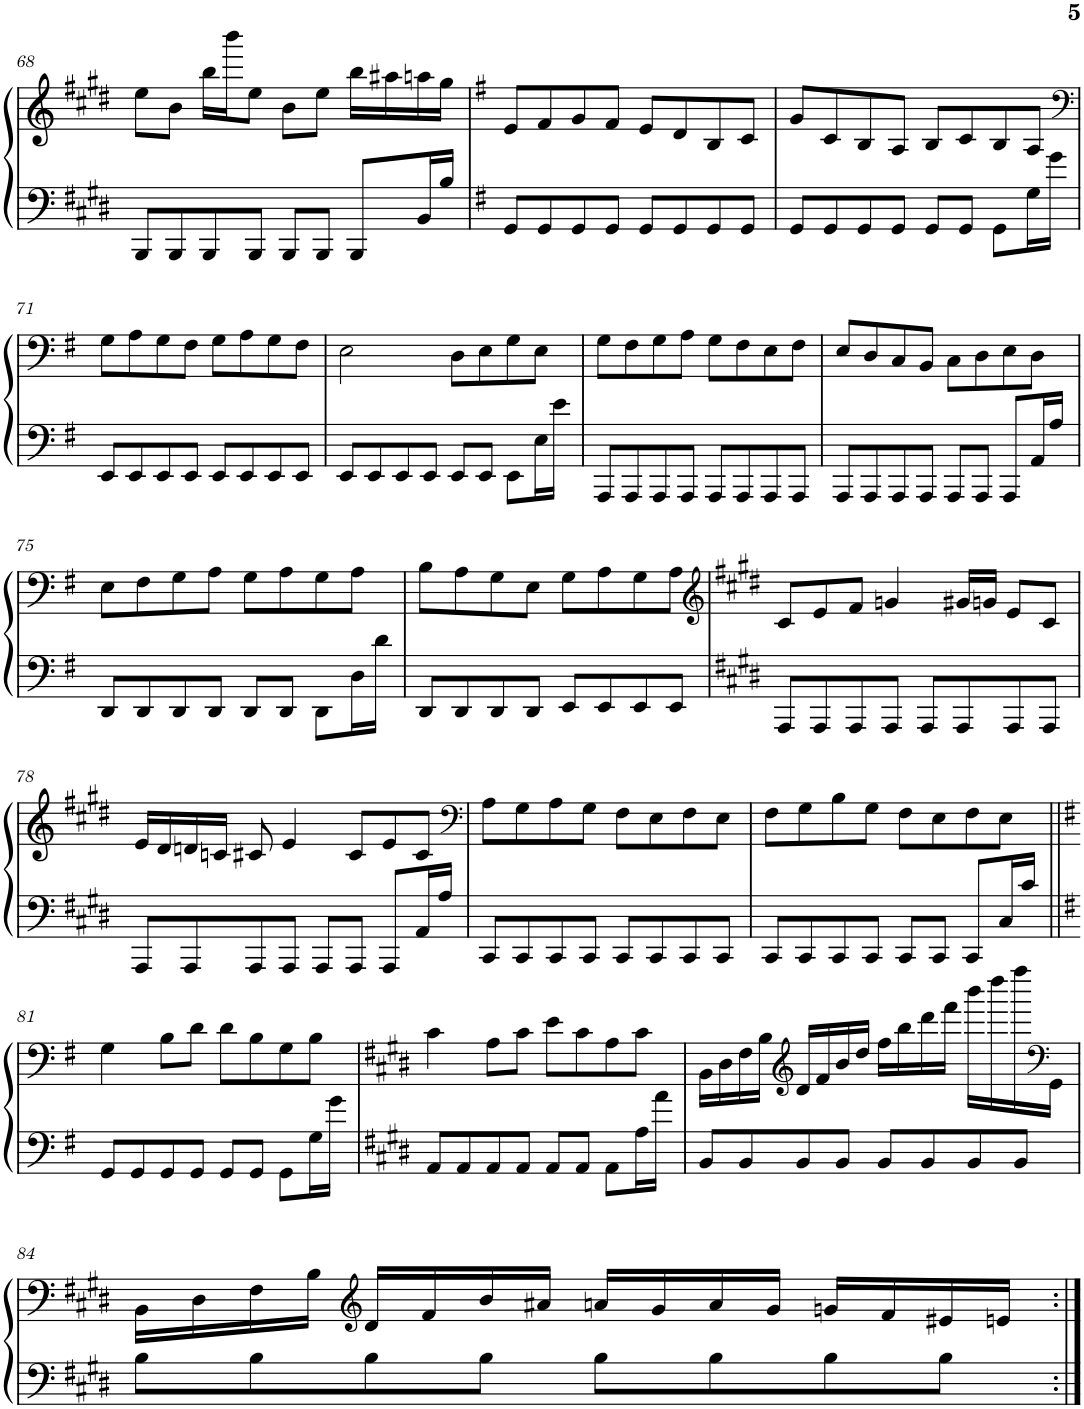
**kern	**kern
*part1	*part1
*staff2	*staff1
*I"Piano	*
*I'Pno.	*
!!LO:PB:g=z
*clefF4	*clefG2
*k[f#c#g#d#]	*k[f#c#g#d#]
*M4/4	*M4/4
=68	=68
8BBB/L	8ee\L
8BBB/	8b\J
8BBB/	16bb\LL
.	16bbb\J
8BBB/J	8ee\J
8BBB/L	8b\L
8BBB/J	8ee\J
8BBB/L	16bb\LL
.	16aa#X\
16BB/L	16aan\
16B/JJ	16gg#\JJ
=69	=69
*k[f#]	*k[f#]
8GG/L	8e/L
8GG/	8f#/
8GG/	8g/
8GG/J	8f#/J
8GG/L	8e/L
8GG/	8d/
8GG/	8B/
8GG/J	8c/J
=70	=70
8GG/L	8g/L
8GG/	8c/
8GG/	8B/
8GG/J	8A/J
8GG/L	8B/L
8GG/J	8c/
8GG\L	8B/
16G\L	8A/J
16g\JJ	.
!!LO:LB:g=z
=71	=71
*	*clefF4
8EE/L	8G\L
8EE/	8A\
8EE/	8G\
8EE/J	8F#\J
8EE/L	8G\L
8EE/	8A\
8EE/	8G\
8EE/J	8F#\J
=72	=72
8EE/L	2E\
8EE/	.
8EE/	.
8EE/J	.
8EE/L	8D\L
8EE/J	8E\
8EE\L	8G\
16E\L	8E\J
16e\JJ	.
=73	=73
8AAA/L	8G\L
8AAA/	8F#\
8AAA/	8G\
8AAA/J	8A\J
8AAA/L	8G\L
8AAA/	8F#\
8AAA/	8E\
8AAA/J	8F#\J
=74	=74
8AAA/L	8E/L
8AAA/	8D/
8AAA/	8C/
8AAA/J	8BB/J
8AAA/L	8C\L
8AAA/J	8D\
8AAA/L	8E\
16AA/L	8D\J
16A/JJ	.
!!LO:LB:g=z
=75	=75
8DD/L	8E\L
8DD/	8F#\
8DD/	8G\
8DD/J	8A\J
8DD/L	8G\L
8DD/J	8A\
8DD\L	8G\
16D\L	8A\J
16d\JJ	.
=76	=76
8DD/L	8B\L
8DD/	8A\
8DD/	8G\
8DD/J	8E\J
8EE/L	8G\L
8EE/	8A\
8EE/	8G\
8EE/J	8A\J
=77	=77
*	*clefG2
*k[f#c#g#d#]	*k[f#c#g#d#]
8AAA/L	8c#/L
8AAA/	8e/
8AAA/	8f#/J
8AAA/J	4gn/
8AAA/L	.
8AAA/	16g#X/LL
.	16gn/JJ
8AAA/	8e/L
8AAA/J	8c#/J
!!LO:LB:g=z
=78	=78
8AAA/L	16e/LL
.	16d#/
8AAA/	16dn/
.	16cn/JJ
8AAA/	8c#X/
8AAA/J	4e/
8AAA/L	.
8AAA/J	8c#/L
8AAA/L	8e/
16AA/L	8c#/J
16A/JJ	.
=79	=79
*	*clefF4
8CC#/L	8A\L
8CC#/	8G#\
8CC#/	8A\
8CC#/J	8G#\J
8CC#/L	8F#\L
8CC#/	8E\
8CC#/	8F#\
8CC#/J	8E\J
=80	=80
8CC#/L	8F#\L
8CC#/	8G#\
8CC#/	8B\
8CC#/J	8G#\J
8CC#/L	8F#\L
8CC#/J	8E\
8CC#/L	8F#\
16C#/L	8E\J
16c#/JJ	.
!!LO:LB:g=z
=81||	=81||
*k[f#]	*k[f#]
8GG/L	4G\
8GG/	.
8GG/	8B\L
8GG/J	8d\J
8GG/L	8d\L
8GG/J	8B\
8GG\L	8G\
16G\L	8B\J
16g\JJ	.
=82	=82
*k[f#c#g#d#]	*k[f#c#g#d#]
8AA/L	4c#\
8AA/	.
8AA/	8A\L
8AA/J	8c#\J
8AA/L	8e\L
8AA/J	8c#\
8AA\L	8A\
16A\L	8c#\J
16a\JJ	.
=83	=83
8BB/L	16BB\LL
.	16D#\
8BB/	16F#\
.	16B\JJ
*	*clefG2
8BB/	16d#/LL
.	16f#/
8BB/J	16b/
.	16dd#/JJ
8BB/L	16ff#\LL
.	16bb\
8BB/	16ddd#\
.	16fff#\JJ
8BB/	16bbb\LL
.	16dddd#\
8BB/J	16ffff#\
*	*clefF4
.	16GG#\JJ
!!LO:LB:g=z
=84	=84
8B\L	16BB\LL
.	16D#\
8B\	16F#\
.	16B\JJ
*	*clefG2
8B\	16d#/LL
.	16f#/
8B\J	16b/
.	16a#X/JJ
8B\L	16an/LL
.	16g#/
8B\	16a/
.	16g#/JJ
8B\	16gn/LL
.	16f#/
8B\J	16e#X/
.	16en/JJ
=:|!	=:|!
*-	*-
